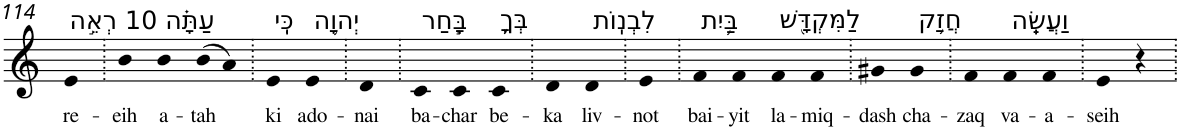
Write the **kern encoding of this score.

**kern	**text
*part1	*part1
*staff1	*staff1
*I"Piano	*
*I'Pno	*
!!LO:PB:g=z
*clefG2	*
*k[]	*
=114	=114
!LO:TX:a:t=10 רְאֵ֣ה	!
!	!LO:LY:b
4e	re-
=115.	=115.
!	!LO:LY:b
4b	-eih
!LO:TX:a:t=עַתָּ֗ה	!
!	!LO:LY:b
4b	a-
!	!LO:LY:b
(>8b	-tah
8a)	.
=116.	=116.
!LO:TX:a:t=כִּֽי	!
!	!LO:LY:b
4e	ki
!LO:TX:a:t=יְהוָ֛ה	!
!	!LO:LY:b
4e	ado-
=117.	=117.
!	!LO:LY:b
4d	-nai
=118.	=118.
!LO:TX:a:t=בָּ֧חַר	!
!	!LO:LY:b
4c	ba-
!	!LO:LY:b
4c	-char
!LO:TX:a:t=בְּךָ֛	!
!	!LO:LY:b
4c	be-
=119.	=119.
!	!LO:LY:b
4d	-ka
!LO:TX:a:t=לִבְנֽוֹת	!
!	!LO:LY:b
4d	liv-
=120.	=120.
!	!LO:LY:b
4e	-not
=121.	=121.
!LO:TX:a:t=בַּ֥יִת	!
!	!LO:LY:b
4f	bai-
!	!LO:LY:b
4f	-yit
!LO:TX:a:t=לַמִּקְדָּ֖שׁ	!
!	!LO:LY:b
4f	la-
!	!LO:LY:b
4f	-miq-
=122.	=122.
!	!LO:LY:b
4g#X	-dash
!LO:TX:a:t=חֲזַ֥ק	!
!	!LO:LY:b
4g#	cha-
=123.	=123.
!	!LO:LY:b
4f	-zaq
!LO:TX:a:t=וַעֲשֵֽׂה	!
!	!LO:LY:b
4f	va-
!	!LO:LY:b
4f	-a-
=124.	=124.
!	!LO:LY:b
4e	-seih
4r	.
=.	=.
*-	*-
